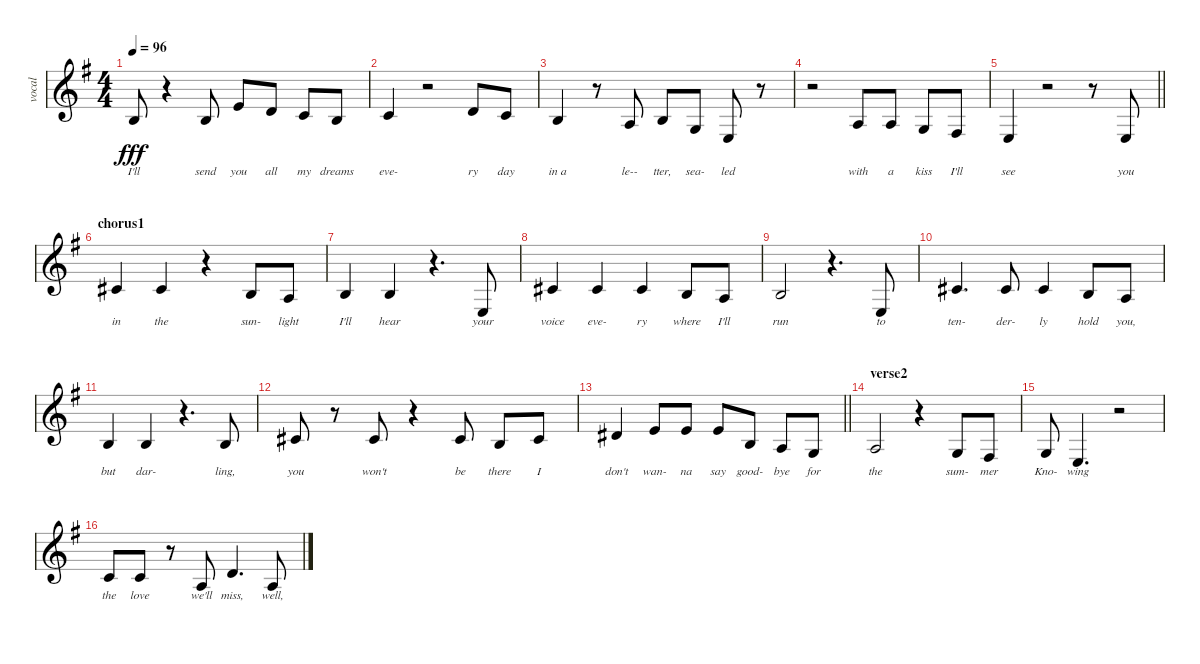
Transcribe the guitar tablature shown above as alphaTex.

\track ("vocal" "vocal") {instrument voiceoohs}
\staff {score}
\tuning (E4 B3 G3 D3 A2 E2) {hide}
\ts (4 4)
\tempo 96
\clef g2
\ks eminor
0.2.8{lyrics (0 "I'll") lyrics (1 "") lyrics (2 "") lyrics (3 "") lyrics (4 "") dy fff} r.4 0.2.8{lyrics (0 "send") lyrics (1 "") lyrics (2 "") lyrics (3 "") lyrics (4 "")} 0.1.8{lyrics (0 "you") lyrics (1 "") lyrics (2 "") lyrics (3 "") lyrics (4 "")} 3.2.8{lyrics (0 "all") lyrics (1 "") lyrics (2 "") lyrics (3 "") lyrics (4 "")} 1.2.8{lyrics (0 "my") lyrics (1 "") lyrics (2 "") lyrics (3 "") lyrics (4 "")} 0.2.8{lyrics (0 "dreams") lyrics (1 "") lyrics (2 "") lyrics (3 "") lyrics (4 "")} |
1.2.4{lyrics (0 "eve-") lyrics (1 "") lyrics (2 "") lyrics (3 "") lyrics (4 "")} r.2 3.2.8{lyrics (0 "ry") lyrics (1 "") lyrics (2 "") lyrics (3 "") lyrics (4 "")} 1.2.8{lyrics (0 "day") lyrics (1 "") lyrics (2 "") lyrics (3 "") lyrics (4 "")} |
0.2.4{lyrics (0 "in a") lyrics (1 "") lyrics (2 "") lyrics (3 "") lyrics (4 "")} r.8 2.3.8{lyrics (0 "le--") lyrics (1 "") lyrics (2 "") lyrics (3 "") lyrics (4 "")} 0.2.8{lyrics (0 "tter,") lyrics (1 "") lyrics (2 "") lyrics (3 "") lyrics (4 "")} 0.3.8{lyrics (0 "sea-") lyrics (1 "") lyrics (2 "") lyrics (3 "") lyrics (4 "")} 2.4.8{lyrics (0 "led") lyrics (1 "") lyrics (2 "") lyrics (3 "") lyrics (4 "")} r.8 |
r.2 2.3.8{lyrics (0 "with") lyrics (1 "") lyrics (2 "") lyrics (3 "") lyrics (4 "")} 2.3.8{lyrics (0 "a") lyrics (1 "") lyrics (2 "") lyrics (3 "") lyrics (4 "")} 0.3.8{lyrics (0 "kiss") lyrics (1 "") lyrics (2 "") lyrics (3 "") lyrics (4 "")} 4.4.8{lyrics (0 "I'll") lyrics (1 "") lyrics (2 "") lyrics (3 "") lyrics (4 "")} |
\barLineRight lightlight
2.4.4{lyrics (0 "see") lyrics (1 "") lyrics (2 "") lyrics (3 "") lyrics (4 "")} r.2 r.8 2.4.8{lyrics (0 "you") lyrics (1 "") lyrics (2 "") lyrics (3 "") lyrics (4 "")} |
\section ("" "chorus1")
2.2.4{lyrics (0 "in") lyrics (1 "") lyrics (2 "") lyrics (3 "") lyrics (4 "")} 2.2.4{lyrics (0 "the") lyrics (1 "") lyrics (2 "") lyrics (3 "") lyrics (4 "")} r.4 0.2.8{lyrics (0 "sun-") lyrics (1 "") lyrics (2 "") lyrics (3 "") lyrics (4 "")} 2.3.8{lyrics (0 "light") lyrics (1 "") lyrics (2 "") lyrics (3 "") lyrics (4 "")} |
0.2.4{lyrics (0 "I'll") lyrics (1 "") lyrics (2 "") lyrics (3 "") lyrics (4 "")} 0.2.4{lyrics (0 "hear") lyrics (1 "") lyrics (2 "") lyrics (3 "") lyrics (4 "")} r.4{d} 2.4.8{lyrics (0 "your") lyrics (1 "") lyrics (2 "") lyrics (3 "") lyrics (4 "")} |
2.2.4{lyrics (0 "voice") lyrics (1 "") lyrics (2 "") lyrics (3 "") lyrics (4 "")} 2.2.4{lyrics (0 "eve-") lyrics (1 "") lyrics (2 "") lyrics (3 "") lyrics (4 "")} 2.2.4{lyrics (0 "ry") lyrics (1 "") lyrics (2 "") lyrics (3 "") lyrics (4 "")} 0.2.8{lyrics (0 "where") lyrics (1 "") lyrics (2 "") lyrics (3 "") lyrics (4 "")} 2.3.8{lyrics (0 "I'll") lyrics (1 "") lyrics (2 "") lyrics (3 "") lyrics (4 "")} |
0.2.2{lyrics (0 "run") lyrics (1 "") lyrics (2 "") lyrics (3 "") lyrics (4 "")} r.4{d} 2.4.8{lyrics (0 "to") lyrics (1 "") lyrics (2 "") lyrics (3 "") lyrics (4 "")} |
2.2.4{d lyrics (0 "ten-") lyrics (1 "") lyrics (2 "") lyrics (3 "") lyrics (4 "")} 2.2.8{lyrics (0 "der-") lyrics (1 "") lyrics (2 "") lyrics (3 "") lyrics (4 "")} 2.2.4{lyrics (0 "ly") lyrics (1 "") lyrics (2 "") lyrics (3 "") lyrics (4 "")} 0.2.8{lyrics (0 "hold") lyrics (1 "") lyrics (2 "") lyrics (3 "") lyrics (4 "")} 2.3.8{lyrics (0 "you,") lyrics (1 "") lyrics (2 "") lyrics (3 "") lyrics (4 "")} |
0.2.4{lyrics (0 "but") lyrics (1 "") lyrics (2 "") lyrics (3 "") lyrics (4 "")} 0.2.4{lyrics (0 "dar-") lyrics (1 "") lyrics (2 "") lyrics (3 "") lyrics (4 "")} r.4{d} 0.2.8{lyrics (0 "ling,") lyrics (1 "") lyrics (2 "") lyrics (3 "") lyrics (4 "")} |
2.2.8{lyrics (0 "you") lyrics (1 "") lyrics (2 "") lyrics (3 "") lyrics (4 "")} r.8 2.2.8{lyrics (0 "won't") lyrics (1 "") lyrics (2 "") lyrics (3 "") lyrics (4 "")} r.4 2.2.8{lyrics (0 "be") lyrics (1 "") lyrics (2 "") lyrics (3 "") lyrics (4 "")} 0.2.8{lyrics (0 "there") lyrics (1 "") lyrics (2 "") lyrics (3 "") lyrics (4 "")} 2.2.8{lyrics (0 "I") lyrics (1 "") lyrics (2 "") lyrics (3 "") lyrics (4 "")} |
\barLineRight lightlight
4.2.4{lyrics (0 "don't") lyrics (1 "") lyrics (2 "") lyrics (3 "") lyrics (4 "")} 0.1.8{lyrics (0 "wan-") lyrics (1 "") lyrics (2 "") lyrics (3 "") lyrics (4 "")} 0.1.8{lyrics (0 "na") lyrics (1 "") lyrics (2 "") lyrics (3 "") lyrics (4 "")} 0.1.8{lyrics (0 "say") lyrics (1 "") lyrics (2 "") lyrics (3 "") lyrics (4 "")} 0.2.8{lyrics (0 "good-") lyrics (1 "") lyrics (2 "") lyrics (3 "") lyrics (4 "")} 2.3.8{lyrics (0 "bye") lyrics (1 "") lyrics (2 "") lyrics (3 "") lyrics (4 "")} 0.3.8{lyrics (0 "for") lyrics (1 "") lyrics (2 "") lyrics (3 "") lyrics (4 "")} |
\section ("" "verse2")
2.3.2{lyrics (0 "the") lyrics (1 "") lyrics (2 "") lyrics (3 "") lyrics (4 "")} r.4 0.3.8{lyrics (0 "sum-") lyrics (1 "") lyrics (2 "") lyrics (3 "") lyrics (4 "")} 4.4.8{lyrics (0 "mer") lyrics (1 "") lyrics (2 "") lyrics (3 "") lyrics (4 "")} |
0.3.8{lyrics (0 "Kno-") lyrics (1 "") lyrics (2 "") lyrics (3 "") lyrics (4 "")} 2.4.4{d lyrics (0 "wing") lyrics (1 "") lyrics (2 "") lyrics (3 "") lyrics (4 "")} r.2 |
1.2.8{lyrics (0 "the") lyrics (1 "") lyrics (2 "") lyrics (3 "") lyrics (4 "")} 1.2.8{lyrics (0 "love") lyrics (1 "") lyrics (2 "") lyrics (3 "") lyrics (4 "")} r.8 2.3.8{lyrics (0 "we'll") lyrics (1 "") lyrics (2 "") lyrics (3 "") lyrics (4 "")} 3.2.4{d lyrics (0 "miss,") lyrics (1 "") lyrics (2 "") lyrics (3 "") lyrics (4 "")} 2.3.8{lyrics (0 "well,") lyrics (1 "") lyrics (2 "") lyrics (3 "") lyrics (4 "")}
